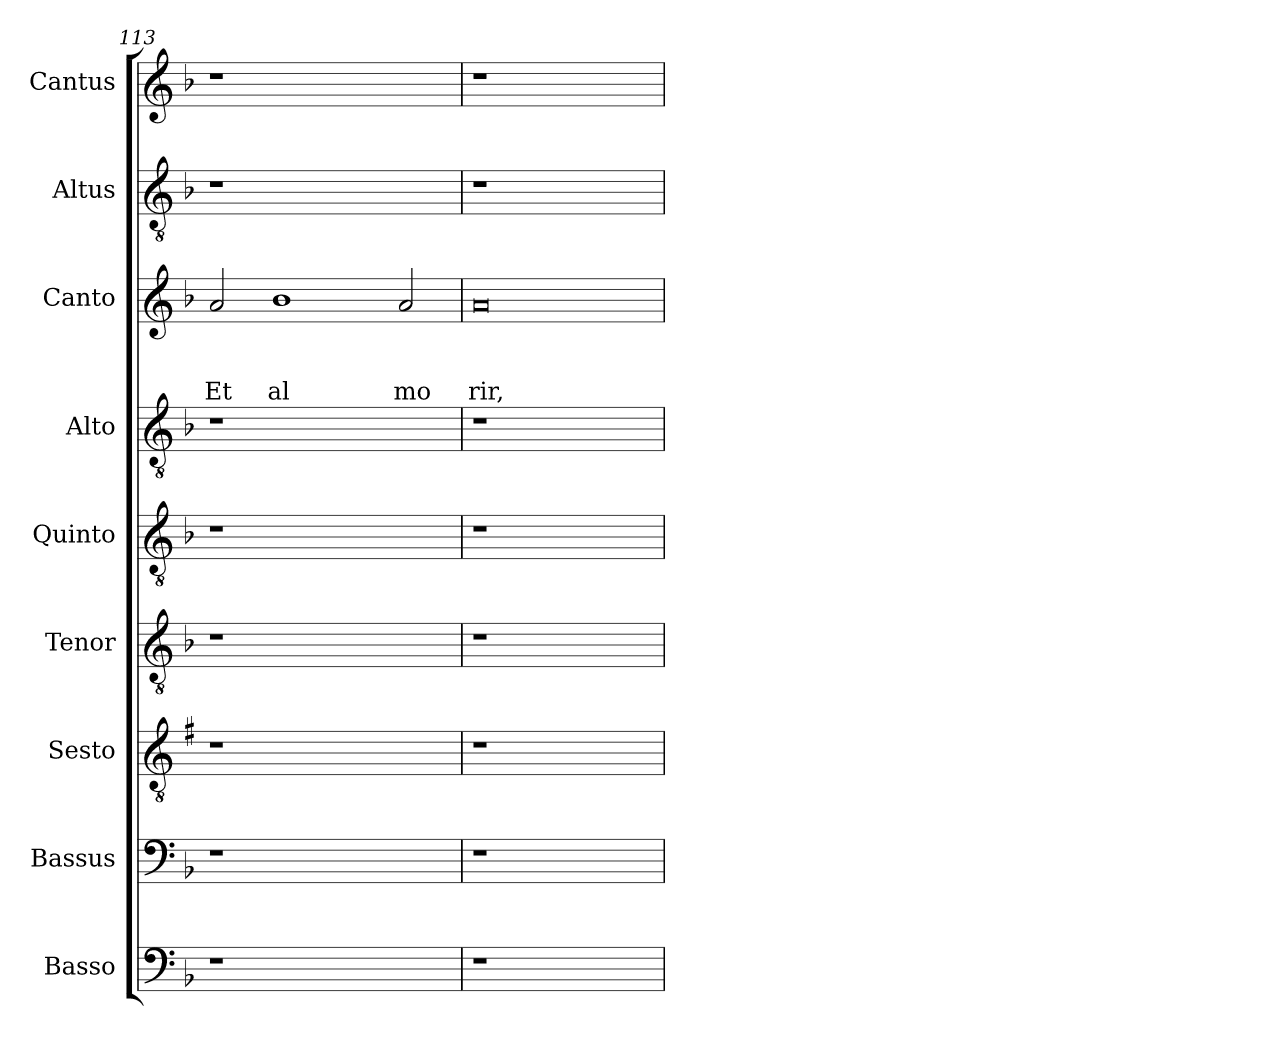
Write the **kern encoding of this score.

**kern	**kern	**kern	**kern	**kern	**kern	**kern	**text	**text	**text	**kern	**kern
*part9	*part8	*part7	*part6	*part5	*part4	*part3	*part3	*part3	*part3	*part2	*part1
*staff9	*staff8	*staff7	*staff6	*staff5	*staff4	*staff3	*staff3	*staff3	*staff3	*staff2	*staff1
*I"Basso	*I"Bassus	*I"Sesto	*I"Tenor	*I"Quinto	*I"Alto	*I"Canto	*	*	*	*I"Altus	*I"Cantus
*	*	*I'Sesto	*I'Tenor	*I'Quinto	*I'Alto	*I'Canto	*	*	*	*I'Altus	*I'Cantus
*clefF4	*clefF4	*clefGv2	*clefGv2	*clefGv2	*clefGv2	*clefG2	*	*	*	*clefGv2	*clefG2
*k[b-]	*k[b-]	*k[f#]	*k[b-]	*k[b-]	*k[b-]	*k[b-]	*	*	*	*k[b-]	*k[b-]
*F:	*F:	*G:	*F:	*F:	*F:	*F:	*	*	*	*F:	*F:
=113	=113	=113	=113	=113	=113	=113	=113	=113	=113	=113	=113
!	!	!	!	!	!	!	!	!	!LO:LY:b	!	!
1r	1r	1r	1r	1r	1r	2a/	.	.	Et	1r	1r
!	!	!	!	!	!	!	!	!	!LO:LY:b	!	!
.	.	.	.	.	.	1b-	.	.	al	.	.
1ryy	1ryy	1ryy	1ryy	1ryy	1ryy	.	.	.	.	1ryy	1ryy
!	!	!	!	!	!	!	!	!	!LO:LY:b	!	!
.	.	.	.	.	.	2a/	.	.	mo	.	.
=114	=114	=114	=114	=114	=114	=114	=114	=114	=114	=114	=114
!	!	!	!	!	!	!	!	!	!LO:LY:b	!	!
1r	1r	1r	1r	1r	1r	0a	.	.	rir,	1r	1r
1ryy	1ryy	1ryy	1ryy	1ryy	1ryy	.	.	.	.	1ryy	1ryy
=	=	=	=	=	=	=	=	=	=	=	=
*-	*-	*-	*-	*-	*-	*-	*-	*-	*-	*-	*-
